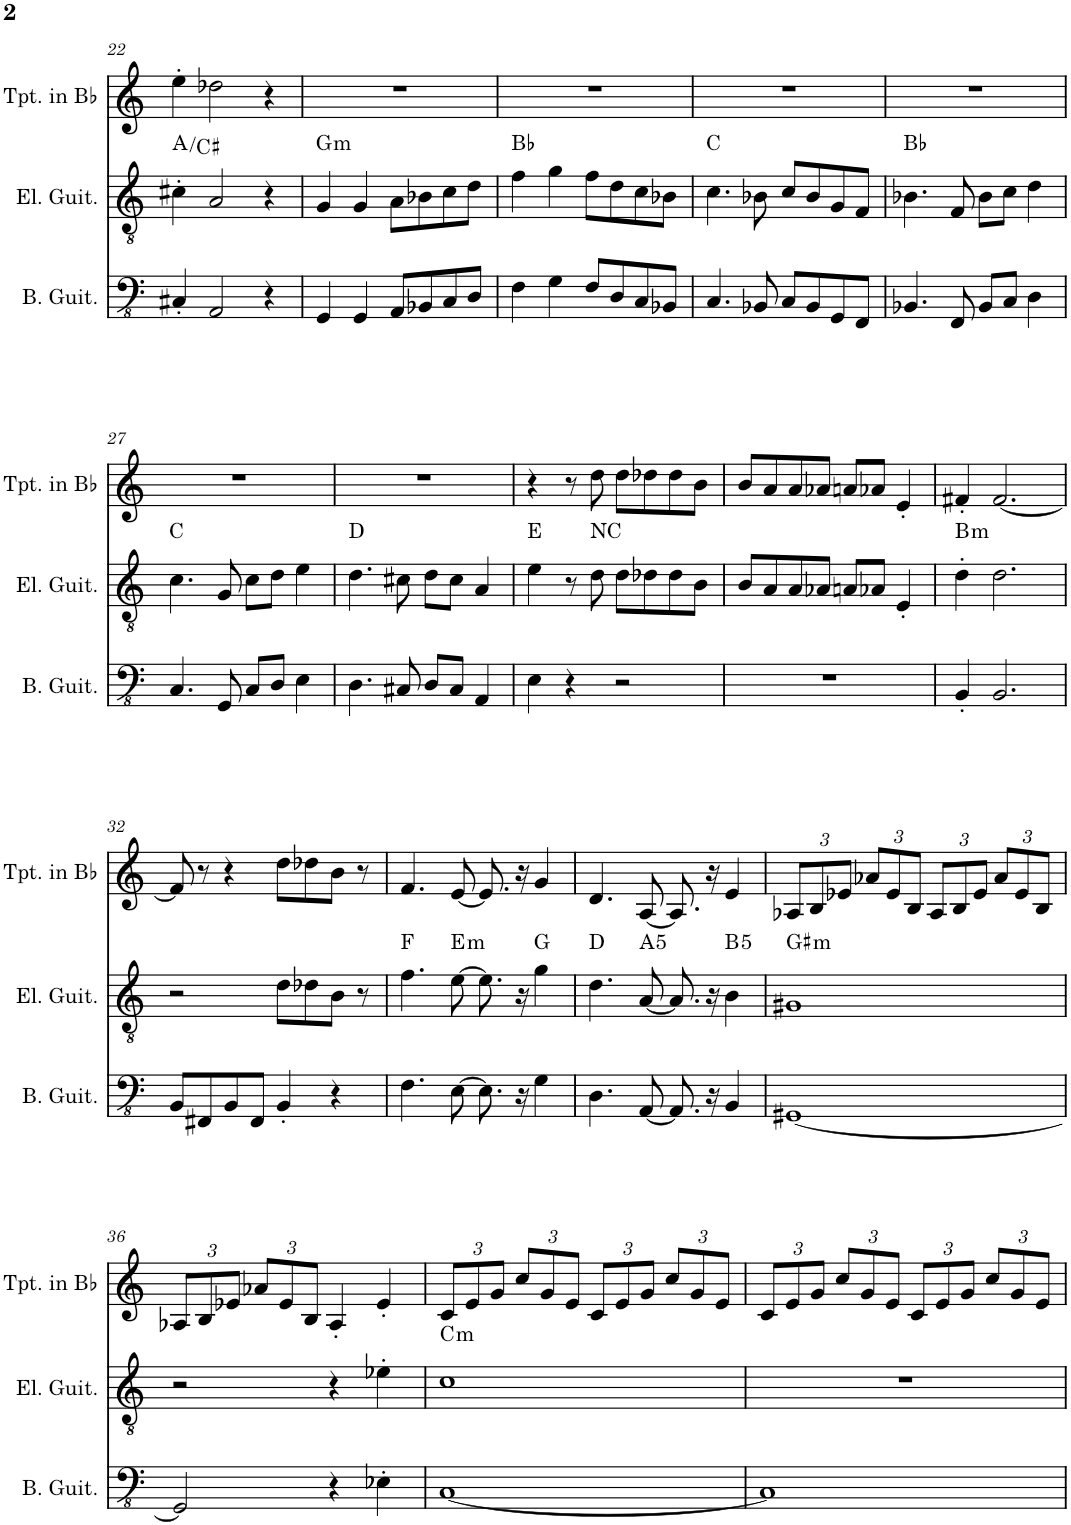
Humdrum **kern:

**kern	**kern	**harte	**kern	**kern
*part4	*part3	*part3	*part2	*part1
*staff4	*staff3	*	*staff2	*staff1
*I"Bass Guitar	*I"Electric Guitar	*	*I"Trumpet in Bb	*I"Voice
*I'B. Guit.	*I'El. Guit.	*	*I'Tpt. in Bb	*I'Vo.
!!LO:PB:g=z
*clefFv4	*clefGv2	*	*clefG2	*clefG2
*	*	*	*Trd1c2	*
*k[]	*k[]	*	*k[]	*k[]
*M4/4	*M4/4	*	*M4/4	*M4/4
=22	=22	=22	=22	=22
4CC#X'/	4c#X'\	A:maj/3	4ee'\	1r
2AAA/	2A/	.	2dd-X\	.
4r	4r	.	4r	.
=23	=23	=23	=23	=23
!	!	!LO:H:kt=m	!	!
4GGG/	4G/	G:min	1r	1r
4GGG/	4G/	.	.	.
8AAA/L	8A\L	.	.	.
8BBB-X/	8B-X\	.	.	.
8CC/	8c\	.	.	.
8DD/J	8d\J	.	.	.
=24	=24	=24	=24	=24
4FF\	4f\	Bb:maj	1r	1r
4GG\	4g\	.	.	.
8FF/L	8f\L	.	.	.
8DD/	8d\	.	.	.
8CC/	8c\	.	.	.
8BBB-X/J	8B-X\J	.	.	.
=25	=25	=25	=25	=25
4.CC/	4.c\	C:maj	1r	1r
8BBB-X/	8B-X\	.	.	.
8CC/L	8c/L	.	.	.
8BBB-/	8B-/	.	.	.
8GGG/	8G/	.	.	.
8FFF/J	8F/J	.	.	.
=26	=26	=26	=26	=26
4.BBB-X/	4.B-X\	Bb:maj	1r	1r
8FFF/	8F/	.	.	.
8BBB-/L	8B-\L	.	.	.
8CC/J	8c\J	.	.	.
4DD\	4d\	.	.	.
!!LO:LB:g=z
=27	=27	=27	=27	=27
4.CC/	4.c\	C:maj	1r	1r
8GGG/	8G/	.	.	.
8CC/L	8c\L	.	.	.
8DD/J	8d\J	.	.	.
4EE\	4e\	.	.	.
=28	=28	=28	=28	=28
4.DD\	4.d\	D:maj	1r	1r
8CC#X/	8c#X\	.	.	.
8DD/L	8d\L	.	.	.
8CC#/J	8c#\J	.	.	.
4AAA/	4A/	.	.	.
=29	=29	=29	=29	=29
4EE\	4e\	E:maj	4r	1r
4r	8r	.	8r	.
!	!	!LO:H:kt=NC	!	!
.	8d\	N	8dd\	.
2r	8d\L	.	8dd\L	.
.	8d-X\	.	8dd-X\	.
.	8d-\	.	8dd-\	.
.	8B\J	.	8b\J	.
=30	=30	=30	=30	=30
1r	8B/L	.	8b/L	1r
.	8A/	.	8a/	.
.	8A/	.	8a/	.
.	8A-X/J	.	8a-X/J	.
.	8An/L	.	8an/L	.
.	8A-X/J	.	8a-X/J	.
.	4E'/	.	4e'/	.
=31	=31	=31	=31	=31
!	!	!LO:H:kt=m	!	!
4BBB'/	4d'\	B:min	4f#X'/	1r
2.BBB/	2.d\	.	[2.f#/	.
!!LO:LB:g=z
=32	=32	=32	=32	=32
8BBB/L	2r	.	8f#/]	1r
8FFF#X/	.	.	8r	.
8BBB/	.	.	4r	.
8FFF#/J	.	.	.	.
4BBB'/	8d\L	.	8dd\L	.
.	8d-X\	.	8dd-X\	.
4r	8B\J	.	8b\J	.
.	8r	.	8r	.
=33	=33	=33	=33	=33
4.FF\	4.f\	F:maj	4.f/	1r
!	!	!LO:H:kt=m	!	!
[8EE\	[8e\	E:min	[8e/	.
8.EE\]	8.e\]	.	8.e/]	.
16r	16r	.	16r	.
4GG\	4g\	G:maj	4g/	.
=34	=34	=34	=34	=34
4.DD\	4.d\	D:maj	4.d/	1r
!	!	!LO:H:kt=5	!	!
[8AAA/	[8A/	A:(1,5)	[8A/	.
8.AAA/]	8.A/]	.	8.A/]	.
16r	16r	.	16r	.
!	!	!LO:H:kt=5	!	!
4BBB/	4B\	B:(1,5)	4e/	.
=35	=35	=35	=35	=35
*	*	*	*Xbrackettup	*
!	!	!LO:H:kt=m	!	!
[1GGG#X	1G#X	G#:min	12A-X/L	1r
.	.	.	12B/	.
.	.	.	12e-X/J	.
.	.	.	12a-X/L	.
.	.	.	12e-/	.
.	.	.	12B/J	.
.	.	.	12A-/L	.
.	.	.	12B/	.
.	.	.	12e-/J	.
.	.	.	12a-/L	.
.	.	.	12e-/	.
.	.	.	12B/J	.
!!LO:LB:g=z
=36	=36	=36	=36	=36
2GGG#/]	2r	.	12A-X/L	1r
.	.	.	12B/	.
.	.	.	12e-X/J	.
.	.	.	12a-X/L	.
.	.	.	12e-/	.
.	.	.	12B/J	.
4r	4r	.	4A-'/	.
4EE-X'\	4e-X'\	.	4e-'/	.
=37	=37	=37	=37	=37
!	!	!LO:H:kt=m	!	!
[1CC	1c	C:min	12c/L	1r
.	.	.	12e/	.
.	.	.	12g/J	.
.	.	.	12cc/L	.
.	.	.	12g/	.
.	.	.	12e/J	.
.	.	.	12c/L	.
.	.	.	12e/	.
.	.	.	12g/J	.
.	.	.	12cc/L	.
.	.	.	12g/	.
.	.	.	12e/J	.
=38	=38	=38	=38	=38
1CC]	1r	.	12c/L	1r
.	.	.	12e/	.
.	.	.	12g/J	.
.	.	.	12cc/L	.
.	.	.	12g/	.
.	.	.	12e/J	.
.	.	.	12c/L	.
.	.	.	12e/	.
.	.	.	12g/J	.
.	.	.	12cc/L	.
.	.	.	12g/	.
.	.	.	12e/J	.
=	=	=	=	=
*-	*-	*-	*-	*-
